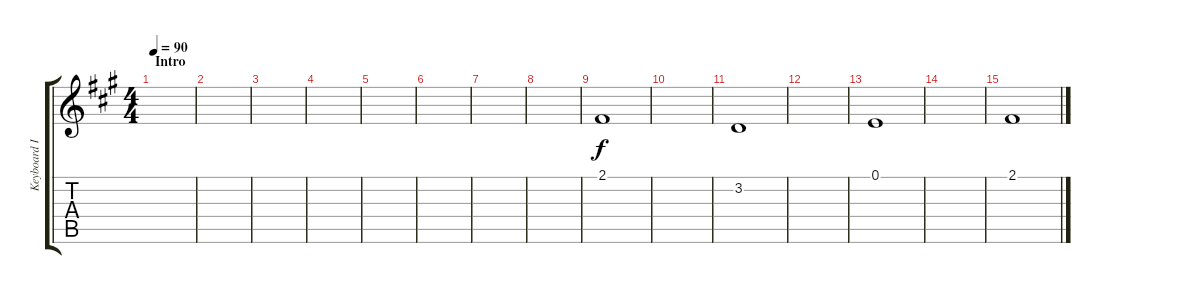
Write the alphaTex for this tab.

\track ("Keyboard II" "Keyboard I") {instrument tubularbells}
\staff {score tabs}
\tuning (E4 B3 G3 D3 A2 E2) {hide}
\ts (4 4)
\section ("" "Intro")
\tempo 90
\clef g2
\ks f#minor
|
|
|
|
|
|
|
|
2.1.1 |
|
3.2.1 |
|
0.1.1 |
|
2.1.1
